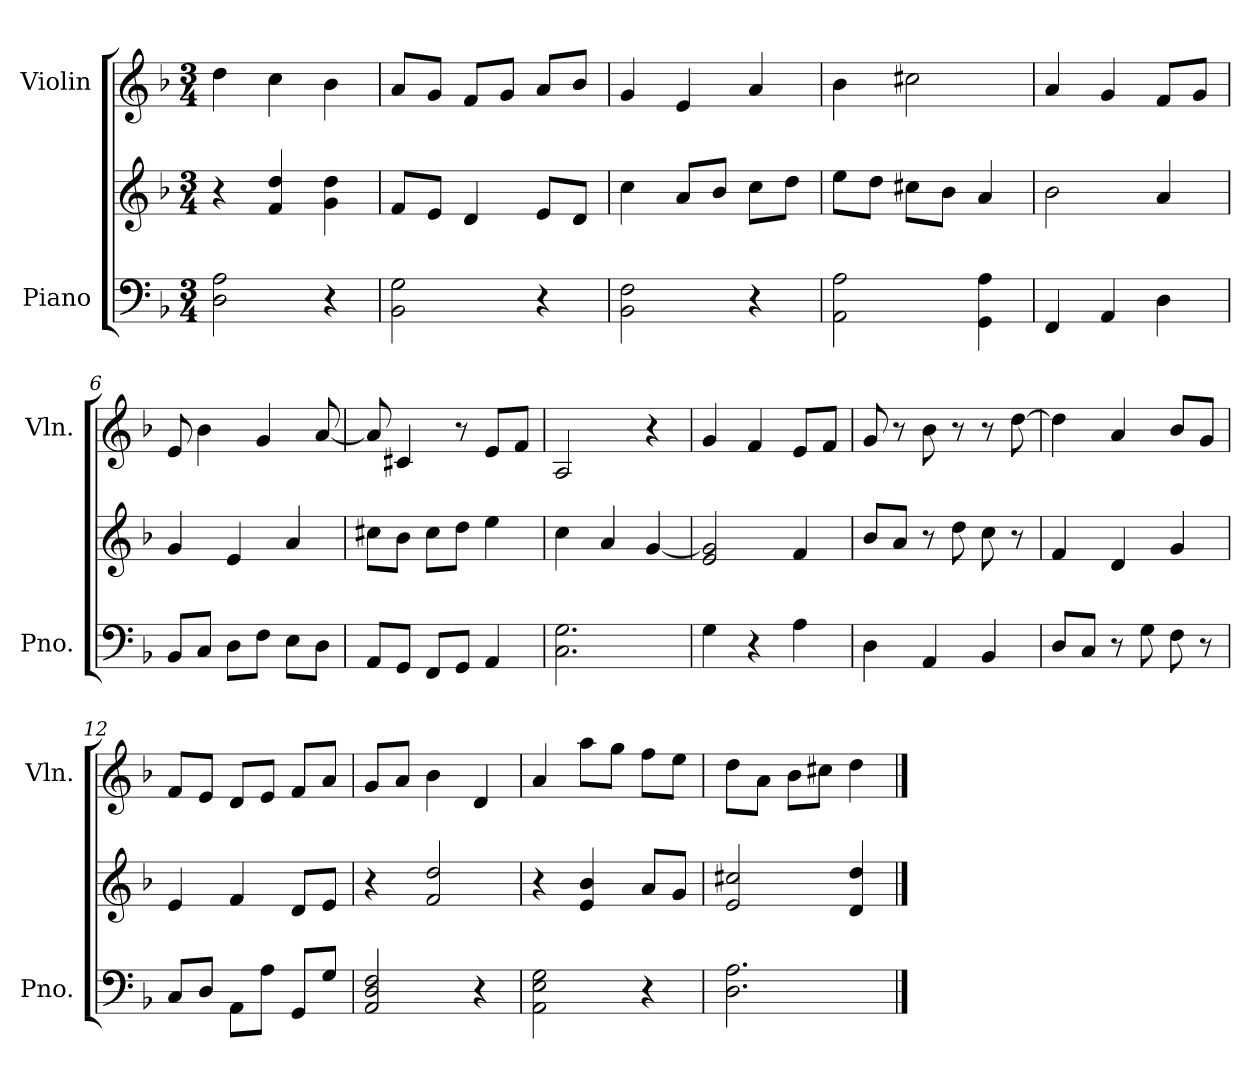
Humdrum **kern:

**kern	**kern	**kern
*part2	*part2	*part1
*staff3	*staff2	*staff1
*I"Piano	*	*I"Violin
*I'Pno.	*	*I'Vln.
*clefF4	*clefG2	*clefG2
*k[b-]	*k[b-]	*k[b-]
*d:	*d:	*d:
*M3/4	*M3/4	*M3/4
=1	=1	=1
2D\ 2A\	4r	4dd\
.	4f/ 4dd/	4cc\
4r	4g\ 4dd\	4b-\
=2	=2	=2
2BB-\ 2G\	8f/L	8a/L
.	8e/J	8g/J
.	4d/	8f/L
.	.	8g/J
4r	8e/L	8a/L
.	8d/J	8b-/J
=3	=3	=3
2BB-\ 2F\	4cc\	4g/
.	8a/L	4e/
.	8b-/J	.
4r	8cc\L	4a/
.	8dd\J	.
=4	=4	=4
2AA\ 2A\	8ee\L	4b-\
.	8dd\J	.
.	8cc#X\L	2cc#X\
.	8b-\J	.
4GG\ 4A\	4a/	.
=5	=5	=5
4FF/	2b-\	4a/
4AA/	.	4g/
4D\	4a/	8f/L
.	.	8g/J
!!LO:LB:g=z
=6	=6	=6
8BB-/L	4g/	8e/
8C/J	.	4b-\
8D\L	4e/	.
8F\J	.	4g/
8E\L	4a/	.
8D\J	.	[8a/
=7	=7	=7
8AA/L	8cc#X\L	8a/]
8GG/J	8b-\J	4c#X/
8FF/L	8cc#\L	.
8GG/J	8dd\J	8r
4AA/	4ee\	8e/L
.	.	8f/J
=8	=8	=8
2.C\ 2.G\	4cc\	2A/
.	4a/	.
.	[4g/	4r
=9	=9	=9
4G\	2e/ 2g/]	4g/
4r	.	4f/
4A\	4f/	8e/L
.	.	8f/J
=10	=10	=10
4D\	8b-/L	8g/
.	8a/J	8r
4AA/	8r	8b-\
.	8dd\	8r
4BB-/	8cc\	8r
.	8r	[8dd\
=11	=11	=11
8D/L	4f/	4dd\]
8C/J	.	.
8r	4d/	4a/
8G\	.	.
8F\	4g/	8b-/L
8r	.	8g/J
!!LO:LB:g=z
=12	=12	=12
8C/L	4e/	8f/L
8D/J	.	8e/J
8AA\L	4f/	8d/L
8A\J	.	8e/J
8GG/L	8d/L	8f/L
8G/J	8e/J	8a/J
=13	=13	=13
2AA/ 2D/ 2F/	4r	8g/L
.	.	8a/J
.	2f/ 2dd/	4b-\
4r	.	4d/
=14	=14	=14
2AA\ 2E\ 2G\	4r	4a/
.	4e/ 4b-/	8aa\L
.	.	8gg\J
4r	8a/L	8ff\L
.	8g/J	8ee\J
=15	=15	=15
2.D\ 2.A\	2e/ 2cc#X/	8dd\L
.	.	8a\J
.	.	8b-\L
.	.	8cc#X\J
.	4d/ 4dd/	4dd\
==	==	==
*-	*-	*-
